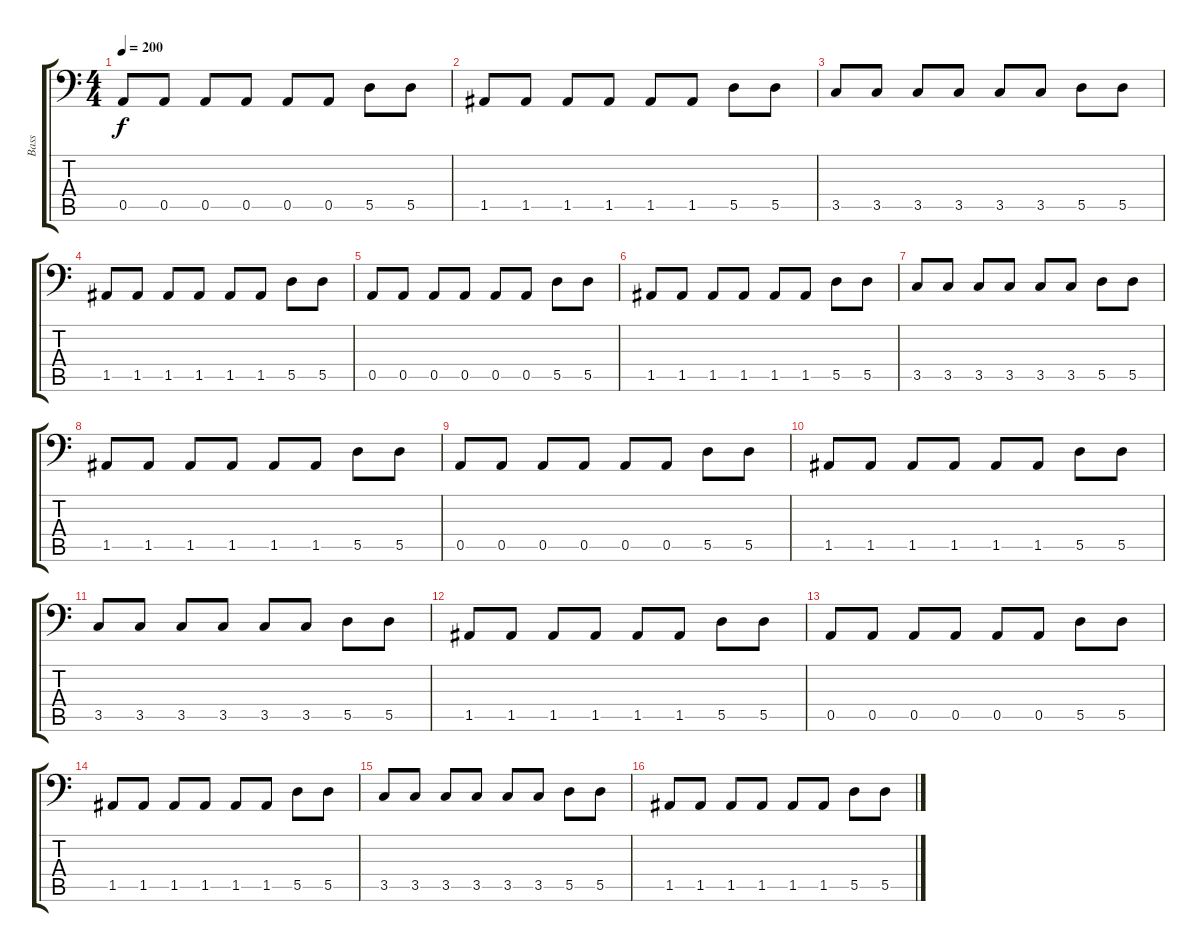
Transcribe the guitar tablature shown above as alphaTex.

\track ("Bass" "Bass") {instrument electricbassfinger}
\staff {score tabs}
\tuning (E3 B2 G2 D2 A1 E1) {hide}
\ts (4 4)
\tempo 200
\clef f4
\ks c
0.5.8{dy f} 0.5.8 0.5.8 0.5.8 0.5.8 0.5.8 5.5.8 5.5.8 |
1.5.8 1.5.8 1.5.8 1.5.8 1.5.8 1.5.8 5.5.8 5.5.8 |
3.5.8 3.5.8 3.5.8 3.5.8 3.5.8 3.5.8 5.5.8 5.5.8 |
1.5.8 1.5.8 1.5.8 1.5.8 1.5.8 1.5.8 5.5.8 5.5.8 |
0.5.8 0.5.8 0.5.8 0.5.8 0.5.8 0.5.8 5.5.8 5.5.8 |
1.5.8 1.5.8 1.5.8 1.5.8 1.5.8 1.5.8 5.5.8 5.5.8 |
3.5.8 3.5.8 3.5.8 3.5.8 3.5.8 3.5.8 5.5.8 5.5.8 |
1.5.8 1.5.8 1.5.8 1.5.8 1.5.8 1.5.8 5.5.8 5.5.8 |
0.5.8 0.5.8 0.5.8 0.5.8 0.5.8 0.5.8 5.5.8 5.5.8 |
1.5.8 1.5.8 1.5.8 1.5.8 1.5.8 1.5.8 5.5.8 5.5.8 |
3.5.8 3.5.8 3.5.8 3.5.8 3.5.8 3.5.8 5.5.8 5.5.8 |
1.5.8 1.5.8 1.5.8 1.5.8 1.5.8 1.5.8 5.5.8 5.5.8 |
0.5.8 0.5.8 0.5.8 0.5.8 0.5.8 0.5.8 5.5.8 5.5.8 |
1.5.8 1.5.8 1.5.8 1.5.8 1.5.8 1.5.8 5.5.8 5.5.8 |
3.5.8 3.5.8 3.5.8 3.5.8 3.5.8 3.5.8 5.5.8 5.5.8 |
1.5.8 1.5.8 1.5.8 1.5.8 1.5.8 1.5.8 5.5.8 5.5.8
